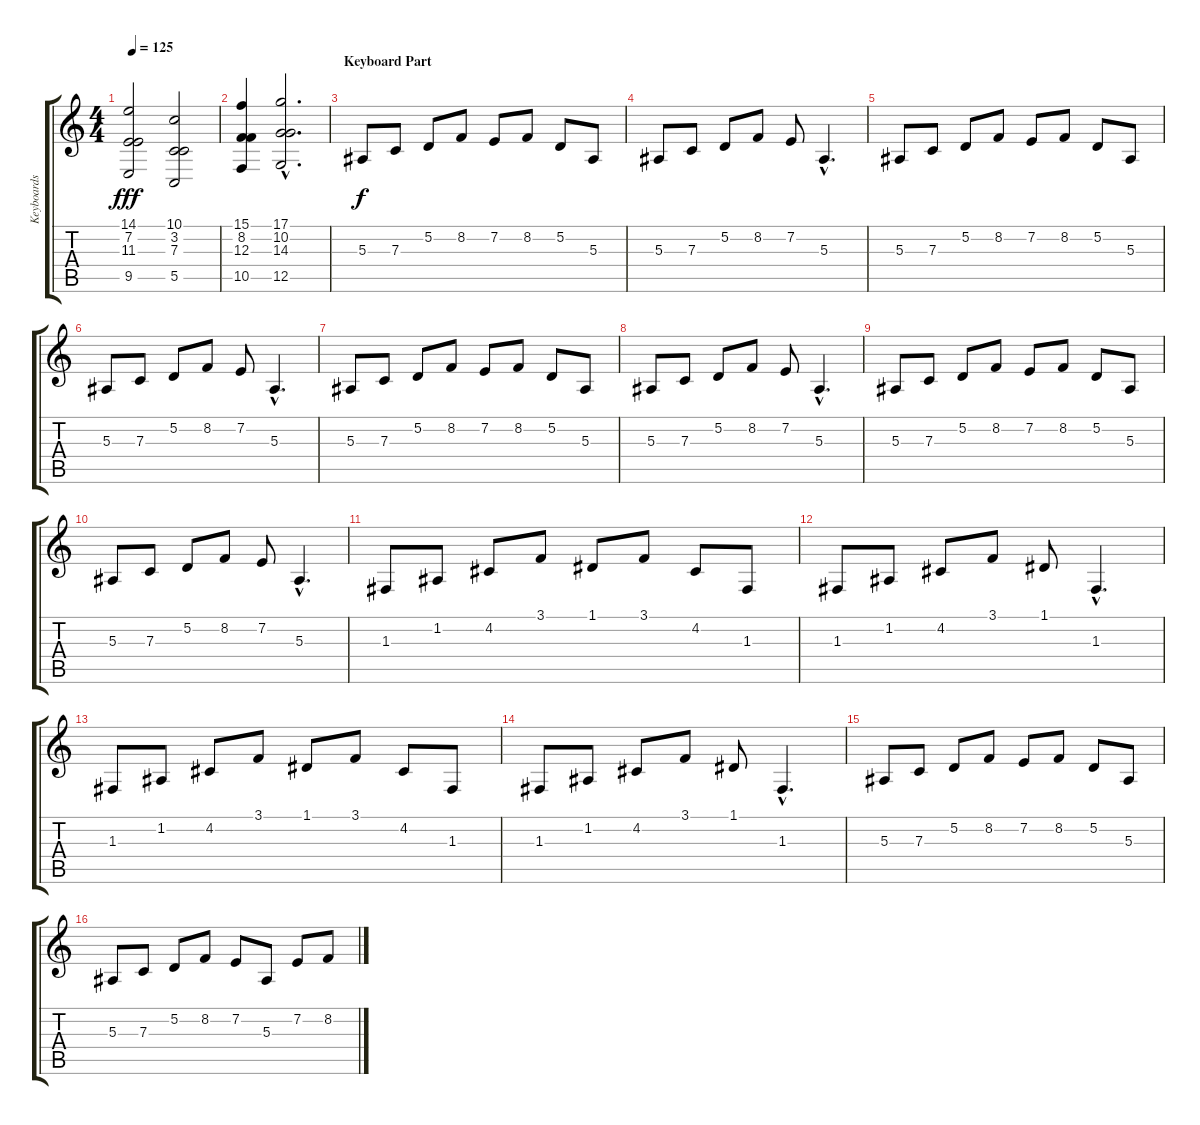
\track ("Keyboards" "Keyboards") {instrument acousticgrandpiano}
\staff {score tabs}
\tuning (D4 A3 F3 C3 G2 D2) {hide}
\ts (4 4)
\tempo 125
\clef g2
\ks c
(14.1 7.2 11.3 9.5).2{dy fff} (10.1 3.2 7.3 5.5).2 |
(15.1 8.2 12.3 10.5).4 (17.1{hac} 10.2{hac} 14.3{hac} 12.5{hac}).2{d} |
\section ("" "Keyboard Part")
5.3.8{dy f volume 16} 7.3.8 5.2.8 8.2.8 7.2.8 8.2.8 5.2.8 5.3.8 |
5.3.8 7.3.8 5.2.8 8.2.8 7.2.8 5.3{hac}.4{d} |
5.3.8 7.3.8 5.2.8 8.2.8 7.2.8 8.2.8 5.2.8 5.3.8 |
5.3.8 7.3.8 5.2.8 8.2.8 7.2.8 5.3{hac}.4{d} |
5.3.8 7.3.8 5.2.8 8.2.8 7.2.8 8.2.8 5.2.8 5.3.8 |
5.3.8 7.3.8 5.2.8 8.2.8 7.2.8 5.3{hac}.4{d} |
5.3.8 7.3.8 5.2.8 8.2.8 7.2.8 8.2.8 5.2.8 5.3.8 |
5.3.8 7.3.8 5.2.8 8.2.8 7.2.8 5.3{hac}.4{d} |
1.3.8 1.2.8 4.2.8 3.1.8 1.1.8 3.1.8 4.2.8 1.3.8 |
1.3.8 1.2.8 4.2.8 3.1.8 1.1.8 1.3{hac}.4{d} |
1.3.8 1.2.8 4.2.8 3.1.8 1.1.8 3.1.8 4.2.8 1.3.8 |
1.3.8 1.2.8 4.2.8 3.1.8 1.1.8 1.3{hac}.4{d} |
5.3.8 7.3.8 5.2.8 8.2.8 7.2.8 8.2.8 5.2.8 5.3.8 |
5.3.8 7.3.8 5.2.8 8.2.8 7.2.8 5.3.8 7.2.8 8.2.8
